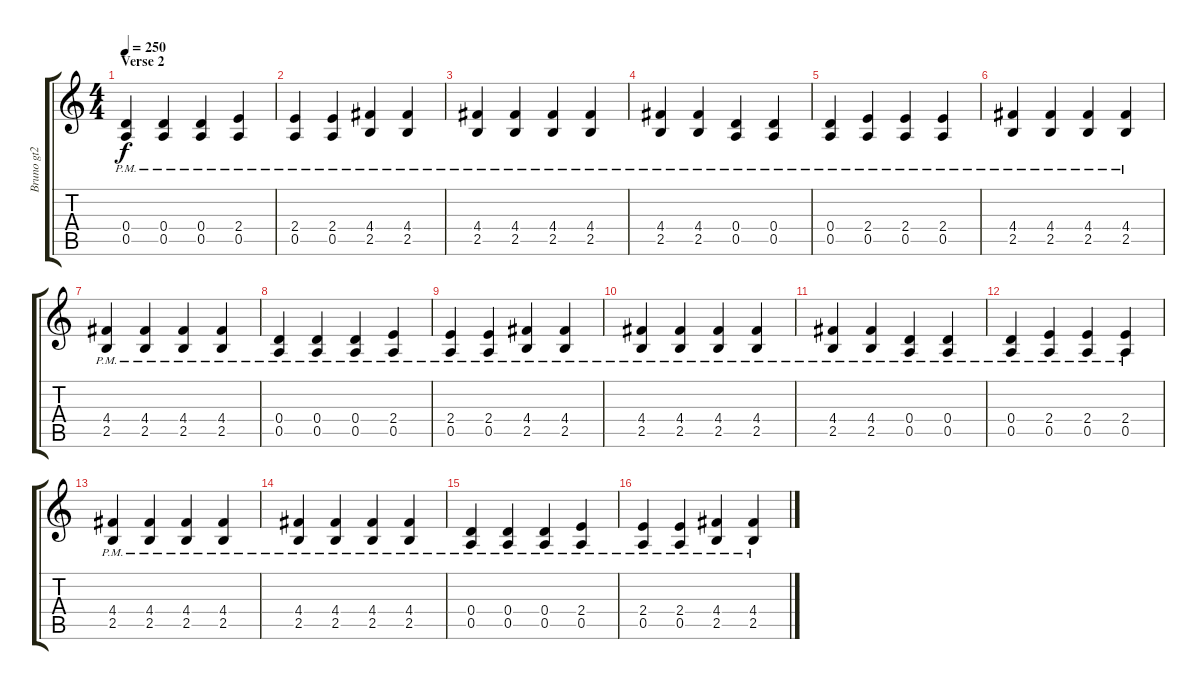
\track ("Bruno gt2" "Bruno gt2") {instrument distortionguitar}
\staff {score tabs}
\tuning (E4 B3 G3 D3 A2 E2) {hide}
\ts (4 4)
\section ("" "Verse 2")
\tempo 250
\clef g2
\ks c
(0.4 0.5{pm}).4{dy f instrument electricguitarmuted} (0.4 0.5{pm}).4 (0.4 0.5{pm}).4 (2.4 0.5{pm}).4 |
(2.4 0.5{pm}).4 (2.4 0.5{pm}).4 (4.4 2.5{pm}).4 (4.4 2.5{pm}).4 |
(4.4 2.5{pm}).4 (4.4 2.5{pm}).4 (4.4 2.5{pm}).4 (4.4 2.5{pm}).4 |
(4.4 2.5{pm}).4{instrument electricguitarmuted} (4.4 2.5{pm}).4 (0.4 0.5{pm}).4 (0.4 0.5{pm}).4 |
(0.4 0.5{pm}).4 (2.4 0.5{pm}).4 (2.4 0.5{pm}).4 (2.4 0.5{pm}).4 |
(4.4 2.5{pm}).4 (4.4 2.5{pm}).4 (4.4 2.5{pm}).4 (4.4 2.5{pm}).4 |
(4.4 2.5{pm}).4 (4.4 2.5{pm}).4 (4.4 2.5{pm}).4 (4.4 2.5{pm}).4 |
(0.4 0.5{pm}).4{instrument electricguitarmuted} (0.4 0.5{pm}).4 (0.4 0.5{pm}).4 (2.4 0.5{pm}).4 |
(2.4 0.5{pm}).4 (2.4 0.5{pm}).4 (4.4 2.5{pm}).4 (4.4 2.5{pm}).4 |
(4.4 2.5{pm}).4 (4.4 2.5{pm}).4 (4.4 2.5{pm}).4 (4.4 2.5{pm}).4 |
(4.4 2.5{pm}).4{instrument electricguitarmuted} (4.4 2.5{pm}).4 (0.4 0.5{pm}).4 (0.4 0.5{pm}).4 |
(0.4 0.5{pm}).4 (2.4 0.5{pm}).4 (2.4 0.5{pm}).4 (2.4 0.5{pm}).4 |
(4.4 2.5{pm}).4 (4.4 2.5{pm}).4 (4.4 2.5{pm}).4 (4.4 2.5{pm}).4 |
(4.4 2.5{pm}).4 (4.4 2.5{pm}).4 (4.4 2.5{pm}).4 (4.4 2.5{pm}).4 |
(0.4 0.5{pm}).4{instrument electricguitarmuted} (0.4 0.5{pm}).4 (0.4 0.5{pm}).4 (2.4 0.5{pm}).4 |
(2.4 0.5{pm}).4 (2.4 0.5{pm}).4 (4.4 2.5{pm}).4 (4.4 2.5{pm}).4
